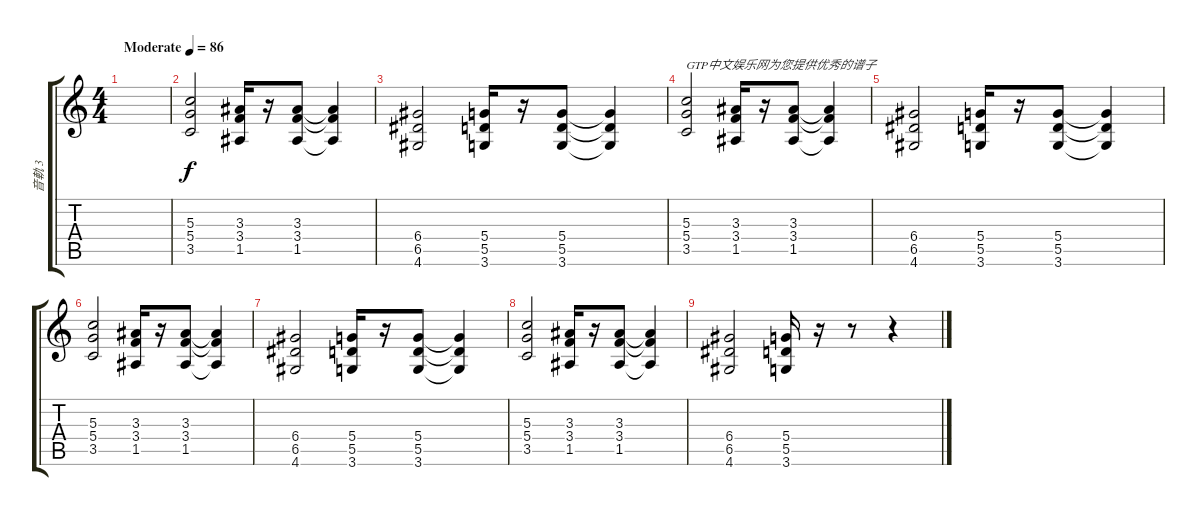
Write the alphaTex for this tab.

\track ("音軌 3" "音軌 3") {instrument distortionguitar}
\staff {score tabs}
\tuning (E4 B3 G3 D3 A2 E2) {hide}
\ts (4 4)
\tempo (86 "Moderate")
\clef g2
\ks c
|
(5.3 5.4 3.5).2 (3.3 3.4 1.5).16 r.16 (3.3 3.4 1.5).8 (3.3{t} 3.4{t} 1.5{t}).4 |
(6.4 6.5 4.6).2 (5.4 5.5 3.6).16 r.16 (5.4 5.5 3.6).8 (5.4{t} 5.5{t} 3.6{t}).4 |
(5.3 5.4 3.5).2{txt "GTP中文娱乐网为您提供优秀的谱子"} (3.3 3.4 1.5).16 r.16 (3.3 3.4 1.5).8 (3.3{t} 3.4{t} 1.5{t}).4 |
(6.4 6.5 4.6).2 (5.4 5.5 3.6).16 r.16 (5.4 5.5 3.6).8 (5.4{t} 5.5{t} 3.6{t}).4 |
(5.3 5.4 3.5).2 (3.3 3.4 1.5).16 r.16 (3.3 3.4 1.5).8 (3.3{t} 3.4{t} 1.5{t}).4 |
(6.4 6.5 4.6).2 (5.4 5.5 3.6).16 r.16 (5.4 5.5 3.6).8 (5.4{t} 5.5{t} 3.6{t}).4 |
(5.3 5.4 3.5).2 (3.3 3.4 1.5).16 r.16 (3.3 3.4 1.5).8 (3.3{t} 3.4{t} 1.5{t}).4 |
(6.4 6.5 4.6).2 (5.4 5.5 3.6).16 r.16 r.8 r.4
